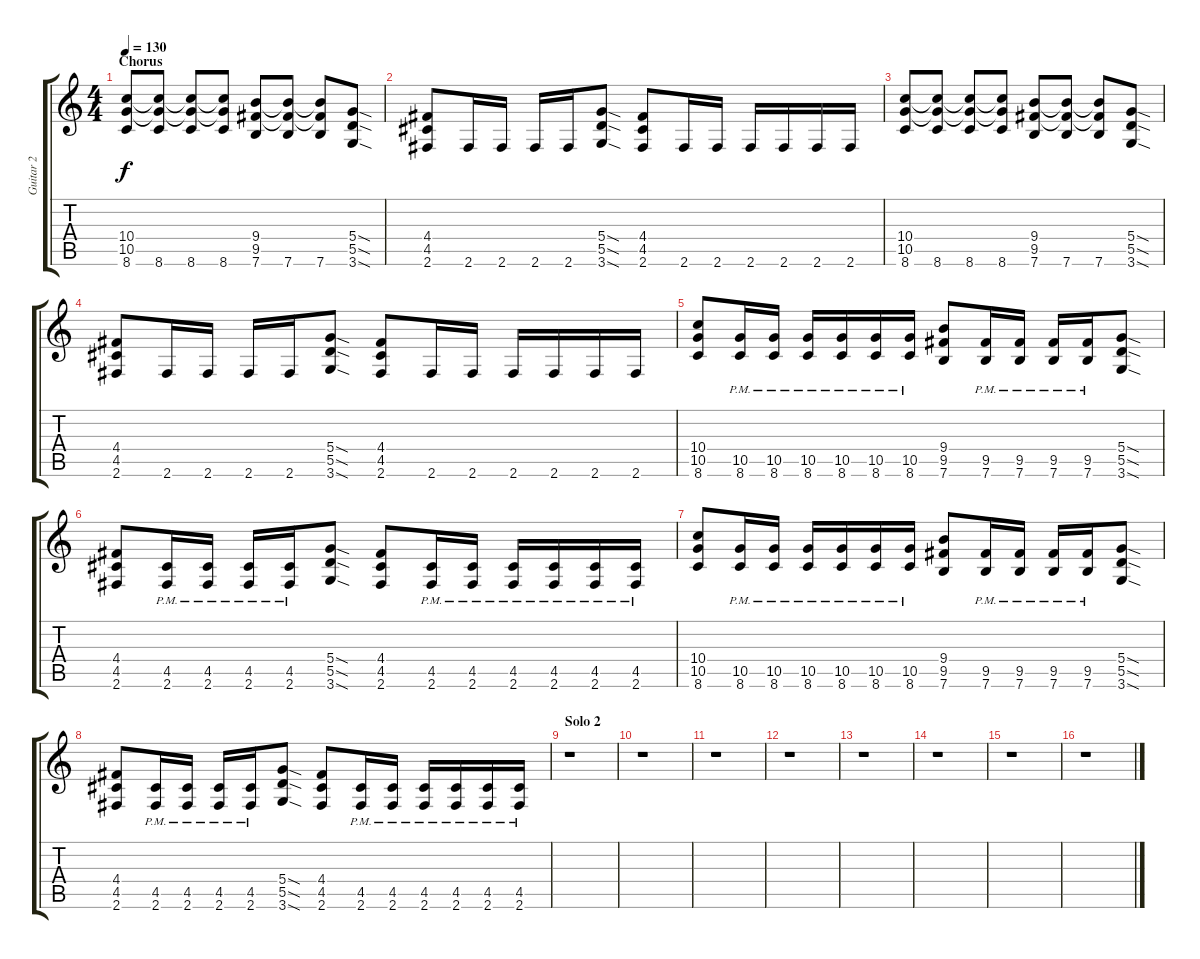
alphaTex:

\track ("Guitar 2" "Guitar 2") {instrument overdrivenguitar}
\staff {score tabs}
\tuning (E4 B3 G3 D3 A2 E2) {hide}
\ts (4 4)
\section ("" "Chorus")
\tempo 130
\clef g2
\ks c
(10.4 10.5 8.6).8{dy f} (10.4{t} 10.5{t} 8.6).8 (10.4{t} 10.5{t} 8.6).8 (10.4{t} 10.5{t} 8.6).8 (9.4 9.5 7.6).8 (9.4{t} 9.5{t} 7.6).8 (9.4{t} 9.5{t} 7.6).8 (5.4{sod} 5.5{sod} 3.6{sod}).8 |
(4.4 4.5 2.6).8 2.6.16 2.6.16 2.6.16 2.6.16 (5.4{sod} 5.5{sod} 3.6{sod}).8 (4.4 4.5 2.6).8 2.6.16 2.6.16 2.6.16 2.6.16 2.6.16 2.6.16 |
(10.4 10.5 8.6).8 (10.4{t} 10.5{t} 8.6).8 (10.4{t} 10.5{t} 8.6).8 (10.4{t} 10.5{t} 8.6).8 (9.4 9.5 7.6).8 (9.4{t} 9.5{t} 7.6).8 (9.4{t} 9.5{t} 7.6).8 (5.4{sod} 5.5{sod} 3.6{sod}).8 |
(4.4 4.5 2.6).8 2.6.16 2.6.16 2.6.16 2.6.16 (5.4{sod} 5.5{sod} 3.6{sod}).8 (4.4 4.5 2.6).8 2.6.16 2.6.16 2.6.16 2.6.16 2.6.16 2.6.16 |
(10.4 10.5 8.6).8 (10.5{pm} 8.6{pm}).16 (10.5{pm} 8.6{pm}).16 (10.5{pm} 8.6{pm}).16 (10.5{pm} 8.6{pm}).16 (10.5{pm} 8.6{pm}).16 (10.5{pm} 8.6{pm}).16 (9.4 9.5 7.6).8 (9.5{pm} 7.6{pm}).16 (9.5{pm} 7.6{pm}).16 (9.5{pm} 7.6{pm}).16 (9.5{pm} 7.6{pm}).16 (5.4{sod} 5.5{sod} 3.6{sod}).8 |
(4.4 4.5 2.6).8 (4.5{pm} 2.6{pm}).16 (4.5{pm} 2.6{pm}).16 (4.5{pm} 2.6{pm}).16 (4.5{pm} 2.6{pm}).16 (5.4{sod} 5.5{sod} 3.6{sod}).8 (4.4 4.5 2.6).8 (4.5{pm} 2.6{pm}).16 (4.5{pm} 2.6{pm}).16 (4.5{pm} 2.6{pm}).16 (4.5{pm} 2.6{pm}).16 (4.5{pm} 2.6).16 (4.5{pm} 2.6).16 |
(10.4 10.5 8.6).8 (10.5{pm} 8.6{pm}).16 (10.5{pm} 8.6{pm}).16 (10.5{pm} 8.6{pm}).16 (10.5{pm} 8.6{pm}).16 (10.5{pm} 8.6{pm}).16 (10.5{pm} 8.6{pm}).16 (9.4 9.5 7.6).8 (9.5{pm} 7.6{pm}).16 (9.5{pm} 7.6{pm}).16 (9.5{pm} 7.6{pm}).16 (9.5{pm} 7.6{pm}).16 (5.4{sod} 5.5{sod} 3.6{sod}).8 |
(4.4 4.5 2.6).8 (4.5{pm} 2.6{pm}).16 (4.5{pm} 2.6{pm}).16 (4.5{pm} 2.6{pm}).16 (4.5{pm} 2.6{pm}).16 (5.4{sod} 5.5{sod} 3.6{sod}).8 (4.4 4.5 2.6).8 (4.5{pm} 2.6{pm}).16 (4.5{pm} 2.6{pm}).16 (4.5{pm} 2.6{pm}).16 (4.5{pm} 2.6{pm}).16 (4.5{pm} 2.6).16 (4.5{pm} 2.6).16 |
\section ("" "Solo 2")
r.1 |
r.1 |
r.1 |
r.1 |
r.1 |
r.1 |
r.1 |
r.1
